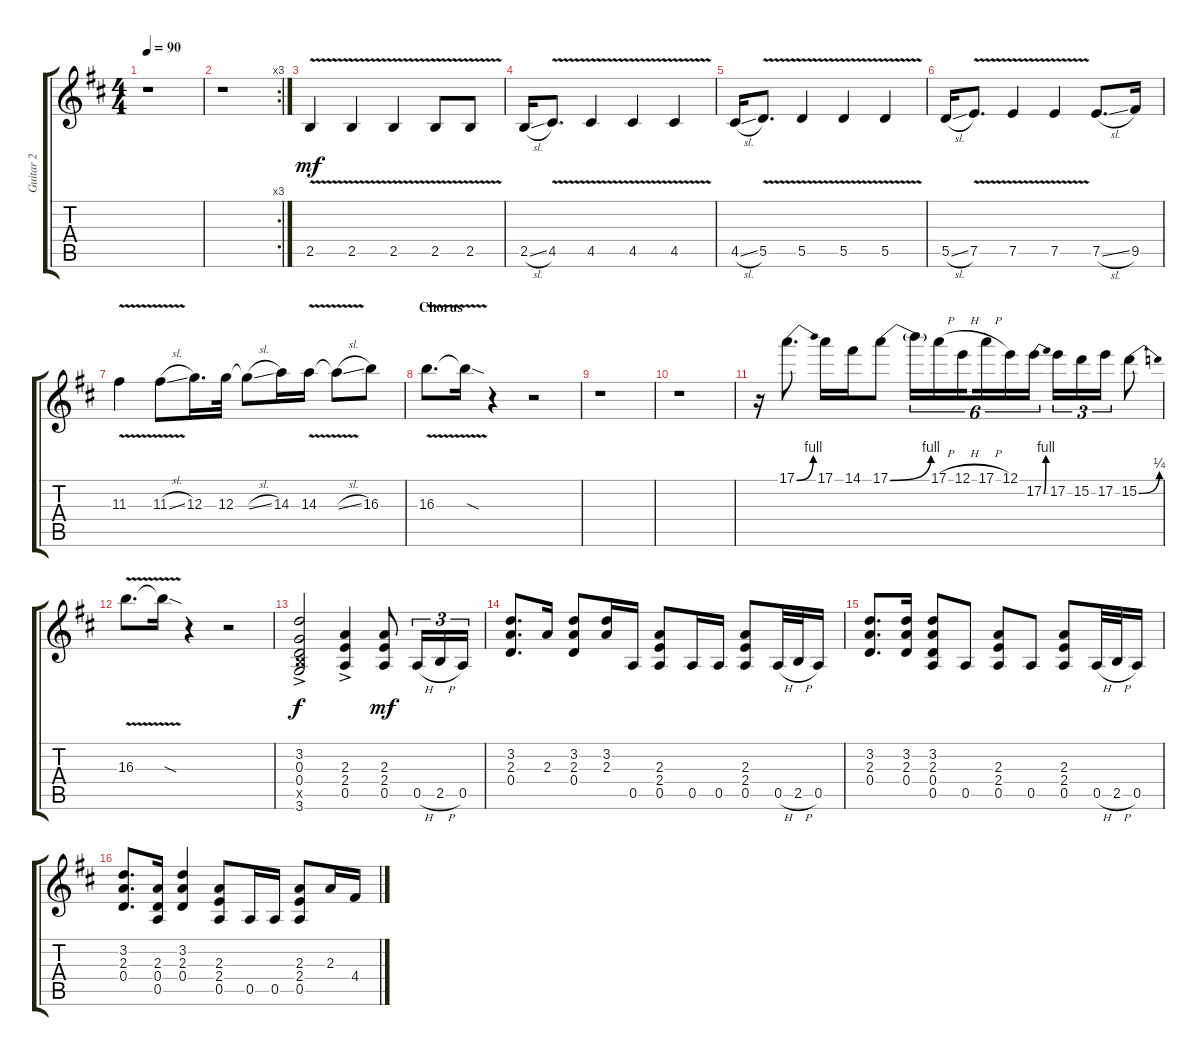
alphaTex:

\track ("Guitar 2" "Guitar 2") {instrument distortionguitar}
\staff {score tabs}
\tuning (E4 B3 G3 D3 A2 E2) {hide}
\ts (4 4)
\tempo 90
\clef g2
\ks d
r.1{dy mf} |
\rc 3
r.1 |
2.5{v}.4 2.5{v}.4 2.5{v}.4 2.5{v}.8 2.5{v}.8 |
2.5{sl}.16 4.5{v}.8{d} 4.5{v}.4 4.5{v}.4 4.5{v}.4 |
4.5{sl}.16 5.5{v}.8{d} 5.5{v}.4 5.5{v}.4 5.5{v}.4 |
5.5{sl}.16 7.5{v}.8{d} 7.5{v}.4 7.5{v}.4 7.5{sl}.8{d} 9.5.16 |
11.3{v}.4 11.3{v sl}.8 12.3.16{d} 12.3.32 12.3{sl t}.8 14.3.16 14.3{v}.16 14.3{v sl t}.8 16.3.8 |
\section ("" "Chorus")
16.3{v}.8{d} 16.3{v sod t}.16 r.4 r.2 |
r.1 |
r.1 |
r.16 17.1{be (bend 0 0 60 4)}.8{d} 17.1.16 14.1.16 17.1{be (bend 0 0 60 4)}.8 17.1{t}.16{tu (6 4)} 17.1{h}.16{tu (6 4)} 12.1{h}.16{tu (6 4) beam splitsecondary} 17.1{h}.16{tu (6 4)} 12.1.16{tu (6 4)} 17.2{be (bend 0 0 60 4)}.16{tu (6 4)} 17.2.16{tu (3 2)} 15.2.16{tu (3 2)} 17.2.16{tu (3 2)} 15.2{be (bend 0 0 60 1)}.8 |
16.3{v}.8{d} 16.3{v sod t}.16 r.4 r.2 |
(3.2{ac} 0.3{ac} 0.4{ac} 2.5{ac x} 3.6{ac}).2{dy f} (2.3{ac} 2.4{ac} 0.5{ac}).4 (2.3 2.4 0.5).8{dy mf} 0.5{h}.16{tu (3 2)} 2.5{h}.16{tu (3 2)} 0.5.16{tu (3 2)} |
(3.2 2.3 0.4).8{d} 2.3.16 (3.2 2.3 0.4).8 (3.2 2.3).16 0.5.16 (2.3 2.4 0.5).8 0.5.16 0.5.16 (2.3 2.4 0.5).8 0.5{h}.32 2.5{h}.32 0.5.16 |
(3.2 2.3 0.4).8{d} (3.2 2.3 0.4).16 (3.2 2.3 0.4 0.5).8 0.5.8 (2.3 2.4 0.5).8 0.5.8 (2.3 2.4 0.5).8 0.5{h}.32 2.5{h}.32 0.5.16 |
(3.2 2.3 0.4).8{d} (2.3 0.4 0.5).16 (3.2 2.3 0.4).4 (2.3 2.4 0.5).8 0.5.16 0.5.16 (2.3 2.4 0.5).8 2.3.16 4.4.16
